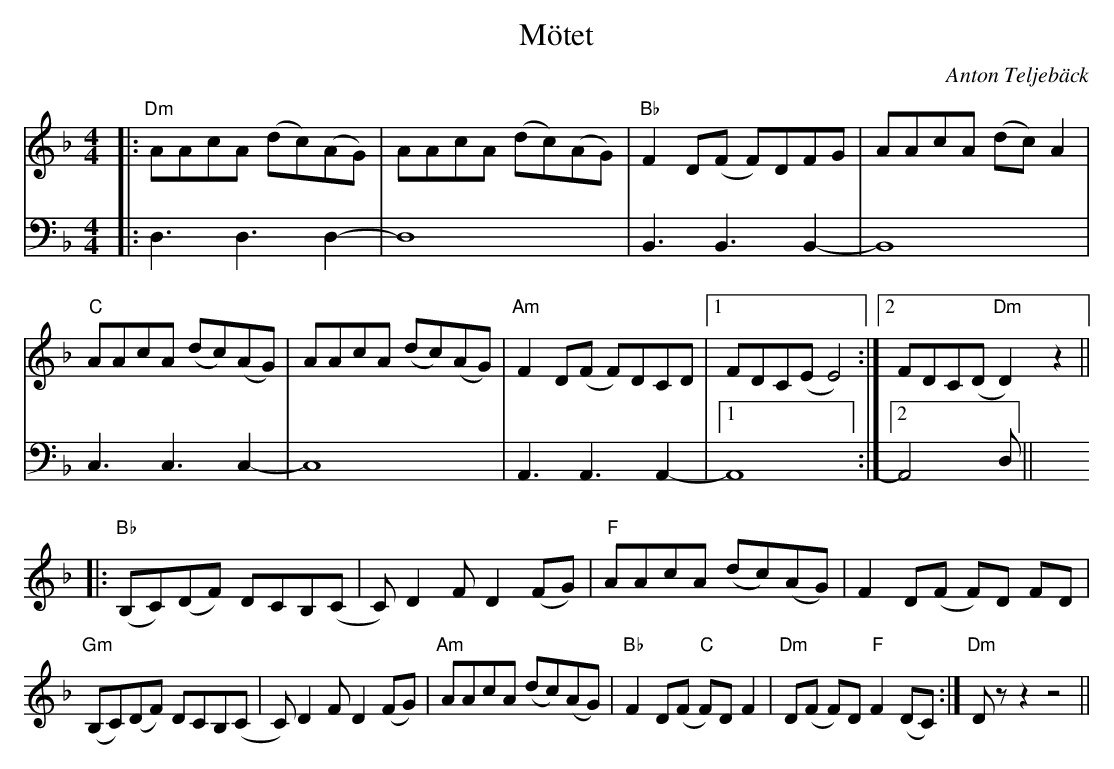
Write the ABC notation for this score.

X:1
T:Mötet
C:Anton Teljebäck
M:4/4
L:1/8
K:Dm
V:1
|: "Dm" AAcA (dc)(AG) | AAcA (dc)(AG) | "Bb" F2D(F F)DFG | AAcA (dc)A2 |
"C" AAcA (dc)(AG) | AAcA (dc)(AG) |"Am" F2D(F F)DCD |1 FDC(E E4) :|2 FDC(D "Dm"D2)z2 ||
|:"Bb"(B,C)(DF) DCB,(C | C)D2F D2(FG) |"F" AAcA (dc)(AG) | F2 D(F F)D FD |
"Gm" (B,C)(DF) DCB,(C | C)D2F D2(FG) |"Am" AAcA (dc)(AG) | "Bb" F2D(F "C" F)DF2 |"Dm"D(F F)D "F"F2 (DC):|"Dm"Dz z2 z4 ||
V:2
K: bass
|:D,3D,3D,2- |  D,8 | B,,3B,,3B,,2- | B,,8 | C,3C,3C,2- |  C,8 | A,,3A,,3A,,2- |1 A,,8 :|2 A,,4D, ||
